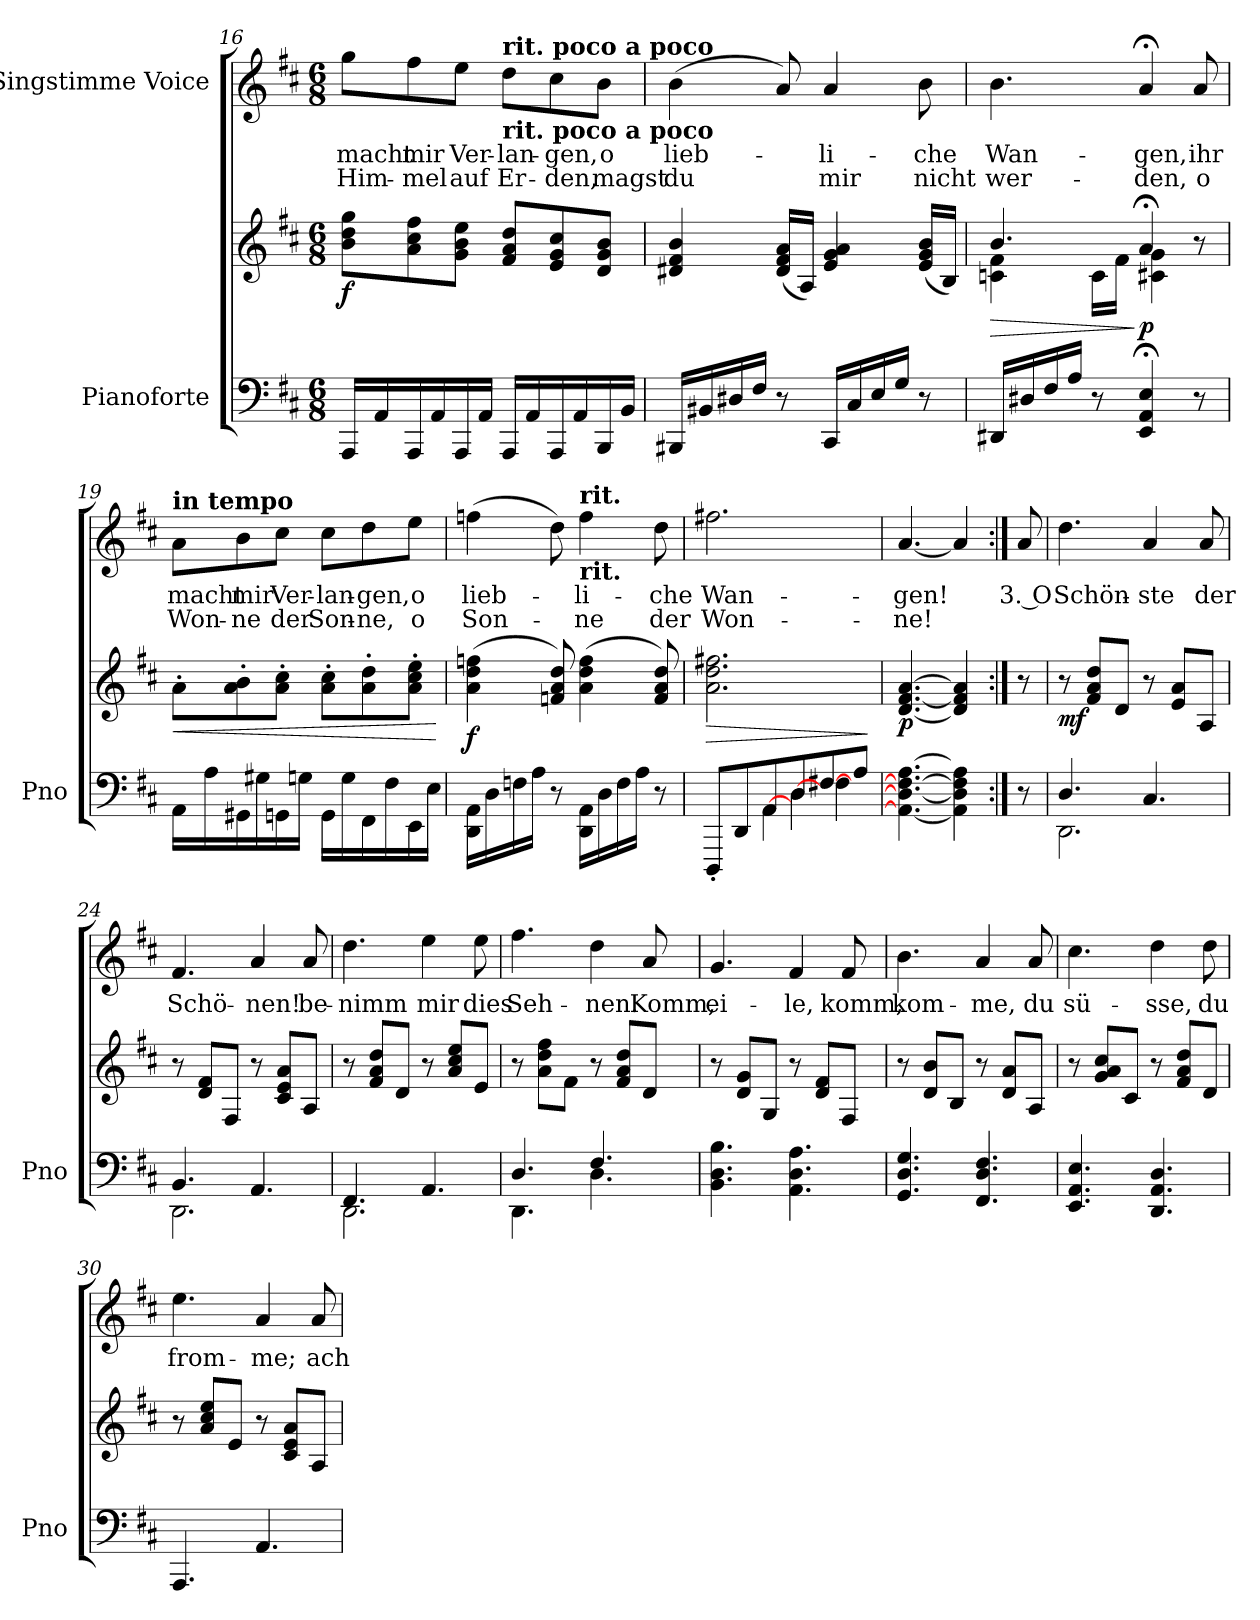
**kern	**kern	**dynam	**kern	**text	**text
*part2	*part2	*part2	*part1	*part1	*part1
*staff3	*staff2	*staff2/3	*staff1	*staff1	*staff1
*I"Pianoforte	*	*	*I"Singstimme Voice	*	*
*I'Pno	*	*	*	*	*
*clefF4	*clefG2	*	*clefG2	*	*
*k[f#c#]	*k[f#c#]	*	*k[f#c#]	*	*
*M6/8	*M6/8	*	*M6/8	*	*
=16	=16	=16	=16	=16	=16
!	!	!LO:DY:b	!	!	!
16AAA/LL	8b\ 8dd\ 8gg\L	f	8gg\L	macht	Him-
16AA/	.	.	.	.	.
16AAA/	8a\ 8cc#\ 8ff#\	.	8ff#\	mir	-mel
16AA/	.	.	.	.	.
16AAA/	8g\ 8b\ 8ee\J	.	8ee\J	Ver-	auf
16AA/JJ	.	.	.	.	.
!	!	!	!LO:TX:a:B:t=rit. poco a poco	!	!
!	!	!	!LO:TX:b:B:t=rit. poco a poco	!	!
16AAA/LL	8f#/ 8a/ 8dd/L	.	8dd\L	-lan-	Er-
16AA/	.	.	.	.	.
16AAA/	8e/ 8g/ 8cc#/	.	8cc#\	-gen,	-den,
16AA/	.	.	.	.	.
16BBB/	8d/ 8g/ 8b/J	.	8b\J	o	magst
16BB/JJ	.	.	.	.	.
=17	=17	=17	=17	=17	=17
16BBB#X/LL	4d#X/ 4f#/ 4b/	.	(4b\	lieb-	du
16BB#X/	.	.	.	.	.
16D#X/	.	.	.	.	.
16F#/JJ	.	.	.	.	.
8r	(16d#/ 16f#/ 16a/LL	.	8a/)	.	.
.	16A/JJ)	.	.	.	.
16CC#/LL	4e/ 4g/ 4a/	.	4a/	-li-	mir
16C#/	.	.	.	.	.
16E/	.	.	.	.	.
16G/JJ	.	.	.	.	.
8r	(16e/ 16g/ 16b/LL	.	8b\	-che	nicht
.	16B/JJ)	.	.	.	.
=18	=18	=18	=18	=18	=18
!	!	!LO:HP:b	!	!	!
*	*^	*	*	*	*
16DD#X/LL	4.b/	4cn\ 4f#\	>	4.b\	Wan-	wer-
16D#X/	.	.	.	.	.	.
16F#/	.	.	.	.	.	.
16A/JJ	.	.	.	.	.	.
8r	.	16c\LL	.	.	.	.
.	.	16f#\JJ	.	.	.	.
!	!	!	!LO:DY:n=1:b	!	!	!
4EE/; 4AA/; 4E/;	4a;</	4c#X\ 4g\	] p	4a;</	-gen,	-den,
8r	8r	8ryy	.	8a/	ihr	o
=19	=19	=19	=19	=19	=19	=19
!	!	!	!	!LO:TX:a:B:t=in tempo	!	!
!	!	!	!LO:HP:b	!	!	!
*	*v	*v	*	*	*	*
16AA\LL	8a'\L	<	8a\L	macht	Won-
16A\	.	.	.	.	.
16GG#X\	8a\' 8b\'	.	8b\	mir	-ne
16G#X\	.	.	.	.	.
16GGn\	8a\' 8cc#\'J	.	8cc#\J	Ver-	der
16Gn\JJ	.	.	.	.	.
16GG\LL	8a\' 8cc#\'L	.	8cc#\L	-lan-	Son-
16G\	.	.	.	.	.
16FF#\	8a\' 8dd\'	.	8dd\	-gen,	-ne,
16F#\	.	.	.	.	.
16EE\	8a\' 8cc#\' 8ee\'J	.	8ee\J	o	o
16E\JJ	.	.	.	.	.
.	.	[	.	.	.
=20	=20	=20	=20	=20	=20
!	!	!LO:DY:b	!	!	!
16DD\ 16AA\LL	(4a\ 4dd\ 4ffn\	f	(4ffn\	lieb-	Son-
16D\	.	.	.	.	.
16Fn\	.	.	.	.	.
16A\JJ	.	.	.	.	.
8r	8fn/ 8a/ 8dd/)	.	8dd\)	.	.
!	!	!	!LO:TX:a:B:t=rit.	!	!
!	!	!	!LO:TX:b:B:t=rit.	!	!
16DD\ 16AA\LL	(4a\ 4dd\ 4ff\	.	4ff\	-li-	-ne
16D\	.	.	.	.	.
16F\	.	.	.	.	.
16A\JJ	.	.	.	.	.
8r	8f/ 8a/ 8dd/)	.	8dd\	-che	der
=21	=21	=21	=21	=21	=21
*^	*	*	*	*	*
*	*^	*	*	*	*	*
!	!	!	!	!LO:HP:b	!	!	!
8DDD'</L	4ryy	4.ryy	2.a\ 2.dd\ 2.ff#X\	>	2.ff#X\	Wan-	Won-
8DD/	.	.	.	.	.	.	.
[<8AA/	4AA\	.	.	.	.	.	.
[<8D/	.	4D\	.	.	.	.	.
[<8F#X/	4F#\	.	.	.	.	.	.
8A/J	.	8ryy	.	.	.	.	.
*v	*v	*v	*	*	*	*	*
.	.	]	.	.	.
=22	=22	=22	=22	=22	=22
!	!	!LO:DY:b	!	!	!
4.AA\_ 4.D\_ 4.F#\_ [4.A\	[4.d/ [4.f#/ [4.a/	p	[4.a/	-gen!	-ne!
4AA\] 4D\] 4F#\] 4A\]	4d/] 4f#/] 4a/]	.	4a/]	.	.
=22X1:|!	=22X1:|!	=22X1:|!	=22X1:|!	=22X1:|!	=22X1:|!
8r	8r	.	8a/	3. O	.
=23	=23	=23	=23	=23	=23
*^	*	*	*	*	*
!	!	!	!LO:DY:b	!	!	!
4.D/	2.DD\	8r	mf	4.dd\	Schön-	.
.	.	8f#/ 8a/ 8dd/L	.	.	.	.
.	.	8d/J	.	.	.	.
4.C#/	.	8r	.	4a/	-ste	.
.	.	8e/ 8a/L	.	.	.	.
.	.	8A/J	.	8a/	der	.
=24	=24	=24	=24	=24	=24	=24
4.BB/	2.DD\	8r	.	4.f#/	Schö-	.
.	.	8d/ 8f#/L	.	.	.	.
.	.	8F#/J	.	.	.	.
4.AA/	.	8r	.	4a/	-nen!	.
.	.	8c#/ 8e/ 8a/L	.	.	.	.
.	.	8A/J	.	8a/	be-	.
=25	=25	=25	=25	=25	=25	=25
4.FF#/	2.DD\	8r	.	4.dd\	-nimm	.
.	.	8f#/ 8a/ 8dd/L	.	.	.	.
.	.	8d/J	.	.	.	.
4.AA/	.	8r	.	4ee\	mir	.
.	.	8a/ 8cc#/ 8ee/L	.	.	.	.
.	.	8e/J	.	8ee\	dies	.
=26	=26	=26	=26	=26	=26	=26
4.D/	4.DD\	8r	.	4.ff#\	Seh-	.
.	.	8a\ 8dd\ 8ff#\L	.	.	.	.
.	.	8f#\J	.	.	.	.
4.F#/	4.D\	8r	.	4dd\	-nen.	.
.	.	8f#/ 8a/ 8dd/L	.	.	.	.
.	.	8d/J	.	8a/	Komm,	.
*v	*v	*	*	*	*	*
=27	=27	=27	=27	=27	=27
4.BB\ 4.D\ 4.B\	8r	.	4.g/	ei-	.
.	8d/ 8g/L	.	.	.	.
.	8G/J	.	.	.	.
4.AA\ 4.D\ 4.A\	8r	.	4f#/	-le,	.
.	8d/ 8f#/L	.	.	.	.
.	8F#/J	.	8f#/	komm,	.
=28	=28	=28	=28	=28	=28
4.GG/ 4.D/ 4.G/	8r	.	4.b\	kom-	.
.	8d/ 8b/L	.	.	.	.
.	8B/J	.	.	.	.
4.FF#/ 4.D/ 4.F#/	8r	.	4a/	-me,	.
.	8d/ 8a/L	.	.	.	.
.	8A/J	.	8a/	du	.
=29	=29	=29	=29	=29	=29
4.EE/ 4.AA/ 4.E/	8r	.	4.cc#\	sü-	.
.	8g/ 8a/ 8cc#/L	.	.	.	.
.	8c#/J	.	.	.	.
4.DD/ 4.AA/ 4.D/	8r	.	4dd\	-sse,	.
.	8f#/ 8a/ 8dd/L	.	.	.	.
.	8d/J	.	8dd\	du	.
=30	=30	=30	=30	=30	=30
4.AAA/	8r	.	4.ee\	from-	.
.	8a/ 8cc#/ 8ee/L	.	.	.	.
.	8e/J	.	.	.	.
4.AA/	8r	.	4a/	-me;	.
.	8c#/ 8e/ 8a/L	.	.	.	.
.	8A/J	.	8a/	ach	.
=	=	=	=	=	=
*-	*-	*-	*-	*-	*-
